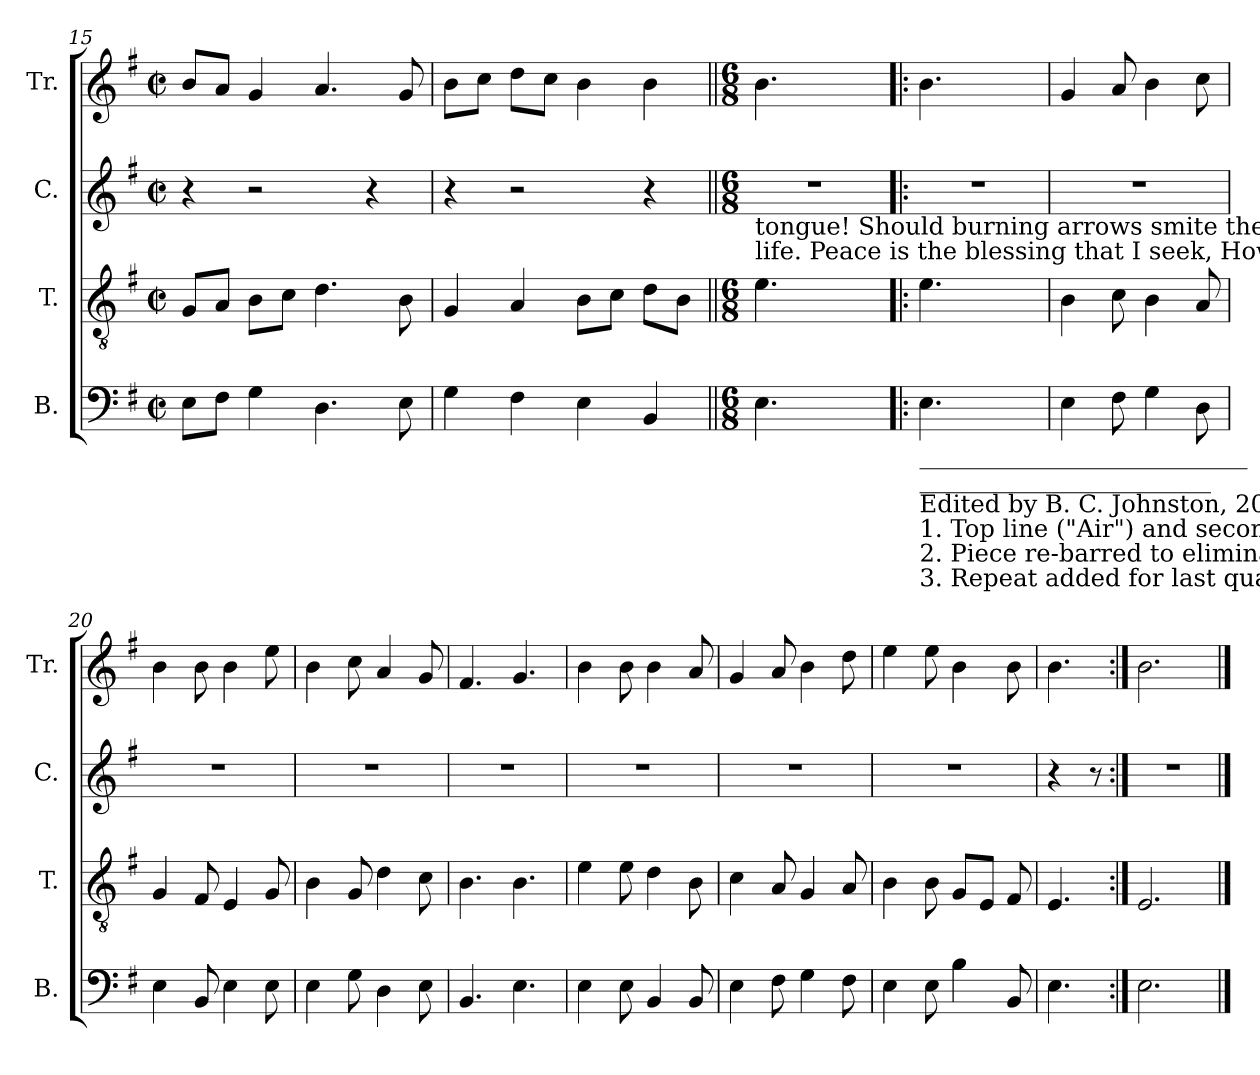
**kern	**kern	**kern	**kern
*part4	*part3	*part2	*part1
*staff4	*staff3	*staff2	*staff1
*I"B.	*I"T.	*I"C.	*I"Tr.
*I'B.	*I'T.	*I'C.	*I'Tr.
*clefF4	*clefGv2	*clefG2	*clefG2
*k[f#]	*k[f#]	*k[f#]	*k[f#]
*M2/2	*M2/2	*M2/2	*M2/2
*met(c|)	*met(c|)	*met(c|)	*met(c|)
=15	=15	=15	=15
8E!\L	8G!/L	4r	8b!/L
8F#!\J	8A!/J	.	8a!/J
4G!\	8B!\L	2r	4g!/
.	8c!\J	.	.
4.D!\	4.d!\	.	4.a!/
.	.	4r	.
8E!\	8B!\	.	8g!/
=16	=16	=16	=16
4G!\	4G!/	4r	8b!\L
.	.	.	8cc!\J
4F#!\	4A!/	2r	8dd!\L
.	.	.	8cc!\J
4E!\	8B!\L	.	4b!\
.	8c!\J	.	.
4BB!/	8d!\L	4r	4b!\
.	8B!\J	.	.
!!LO:LB:g=z
=17||	=17||	=17||	=17||
*M6/8	*M6/8	*M6/8	*M6/8
*	*	*	*MM85
!	!LO:TX:a:t=life.       Peace     is   the  blessing   that   I   seek,  How  lovely    are   its   charms!   I   am  for  peace; but when  I  speak, They  all   declare   for    arms.	!	!
!	!LO:TX:a:t=tongue! Should burning arrows smite thee through  Strict justice would ap – prove;   But  I   had    rather     spare  my  foe,  And melt his heart with  love.	!	!
4.E!\	4.e!\	2.r	4.b!\
4.ryy	4.ryy	.	4.ryy
=18!|:	=18!|:	=18!|:	=18!|:
!LO:TX:b:t=___________________________	!	!	!
!LO:TX:b:t=________________________	!	!	!
!LO:TX:b:t=Edited by B. C. Johnston, 2021.	!	!	!
!LO:TX:b:t=1. Top line ("Air") and second line switched, so melody in Tenor.	!	!	!
!LO:TX:b:t=2. Piece re-barred to eliminate long rests.	!	!	!
!LO:TX:b:t=3. Repeat added for last quatrain.	!	!	!
4.E!\	4.e!\	2.r	4.b!\
4.ryy	4.ryy	.	4.ryy
=19	=19	=19	=19
4E!\	4B!\	2.r	4g!/
8F#!\	8c!\	.	8a!/
4G!\	4B!\	.	4b!\
8D!\	8A!/	.	8cc!\
=20	=20	=20	=20
4E!\	4G!/	2.r	4b!\
8BB!/	8F#!/	.	8b!\
4E!\	4E!/	.	4b!\
8E!\	8G!/	.	8ee!\
=21	=21	=21	=21
4E!\	4B!\	2.r	4b!\
8G!\	8G!/	.	8cc!\
4D!\	4d!\	.	4a!/
8E!\	8c!\	.	8g!/
=22	=22	=22	=22
4.BB!/	4.B!\	2.r	4.f#!/
4.E!\	4.B!\	.	4.g!/
=23	=23	=23	=23
4E!\	4e!\	2.r	4b!\
8E!\	8e!\	.	8b!\
4BB!/	4d!\	.	4b!\
8BB!/	8B!\	.	8a!/
=24	=24	=24	=24
4E!\	4c!\	2.r	4g!/
8F#!\	8A!/	.	8a!/
4G!\	4G!/	.	4b!\
8F#!\	8A!/	.	8dd!\
=25	=25	=25	=25
4E!\	4B!\	2.r	4ee!\
8E!\	8B!\	.	8ee!\
4B!\	8G!/L	.	4b!\
.	8E!/J	.	.
8BB!/	8F#!/	.	8b!\
=26	=26	=26	=26
4.E!\	4.E!/	4r	4.b!\
.	.	8r	.
=27:|!	=27:|!	=27:|!	=27:|!
2.E!\	2.E!/	2.r	2.b!\
==	==	==	==
*-	*-	*-	*-
